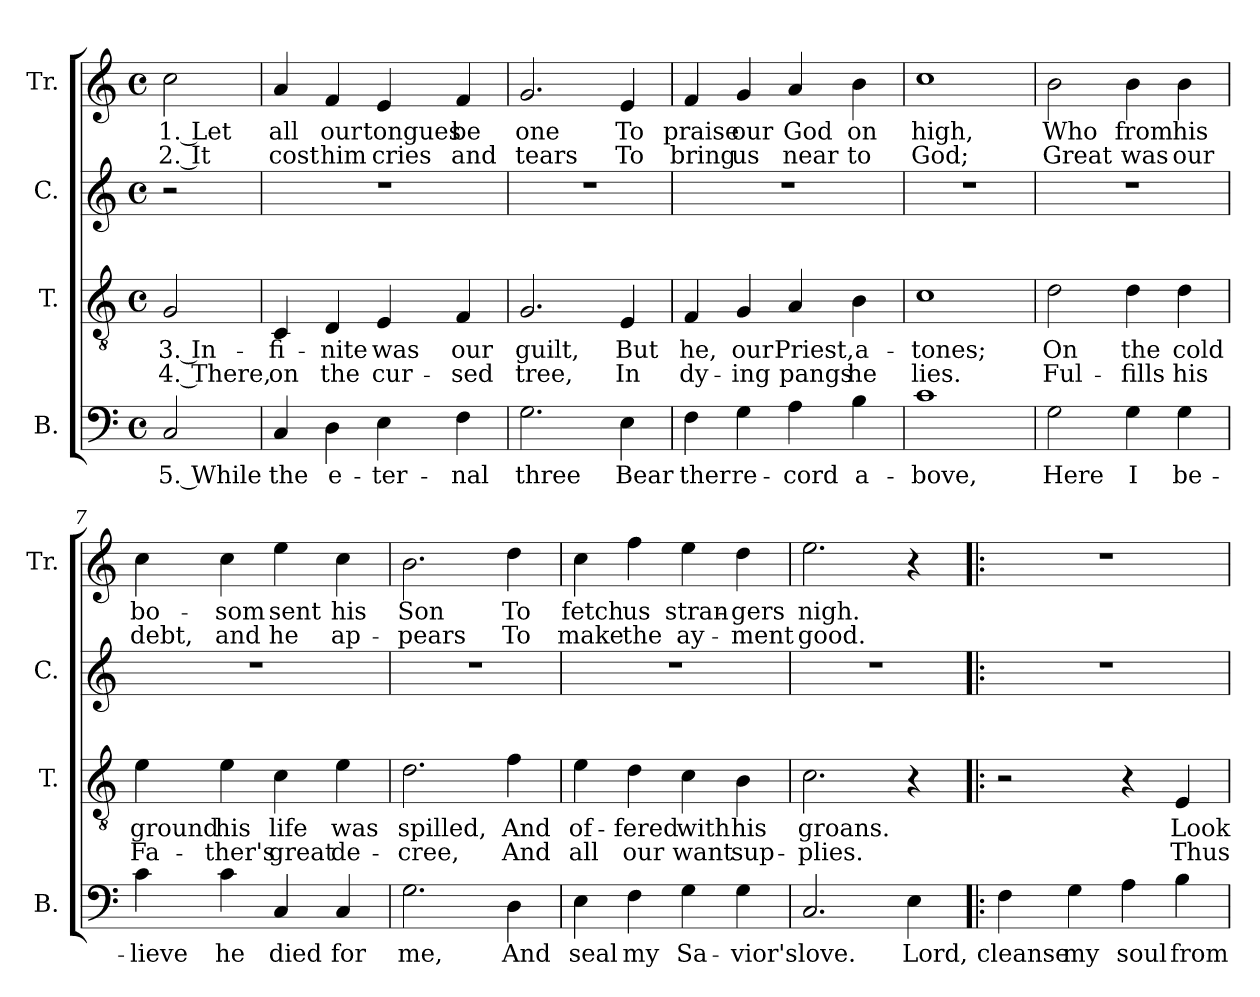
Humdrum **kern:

**kern	**text	**kern	**text	**text	**kern	**kern	**text	**text
*part4	*part4	*part3	*part3	*part3	*part2	*part1	*part1	*part1
*staff4	*staff4	*staff3	*staff3	*staff3	*staff2	*staff1	*staff1	*staff1
*I"B.	*	*I"T.	*	*	*I"C.	*I"Tr.	*	*
*I'B.	*	*I'T.	*	*	*I'C.	*I'Tr.	*	*
*clefF4	*	*clefGv2	*	*	*clefG2	*clefG2	*	*
*k[]	*	*k[]	*	*	*k[]	*k[]	*	*
*M4/4	*	*M4/4	*	*	*M4/4	*M4/4	*	*
*met(c)	*	*met(c)	*	*	*met(c)	*met(c)	*	*
*MM200	*	*MM200	*	*	*MM200	*MM200	*	*
=1	=1	=1	=1	=1	=1	=1	=1	=1
2C/	5. While	2G/	3. In-	4. There,	2r	2cc\	1. Let	2. It
=2	=2	=2	=2	=2	=2	=2	=2	=2
4C/	the	4C/	-fi-	on	1r	4a/	all	cost
4D\	e-	4D/	-nite	the	.	4f/	our	him
4E\	-ter-	4E/	was	cur-	.	4e/	tongues	cries
4F\	-nal	4F/	our	-sed	.	4f/	be	and
=3	=3	=3	=3	=3	=3	=3	=3	=3
2.G\	three	2.G/	guilt,	tree,	1r	2.g/	one	tears
4E\	Bear	4E/	But	In	.	4e/	To	To
=4	=4	=4	=4	=4	=4	=4	=4	=4
4F\	ther	4F/	he,	dy-	1r	4f/	praise	bring
4G\	re-	4G/	our	-ing	.	4g/	our	us
4A\	-cord	4A/	Priest,	pangs	.	4a/	God	near
4B\	a-	4B\	a-	he	.	4b\	on	to
=5	=5	=5	=5	=5	=5	=5	=5	=5
1c	-bove,	1c	-tones;	lies.	1r	1cc	high,	God;
=6	=6	=6	=6	=6	=6	=6	=6	=6
2G\	Here	2d\	On	Ful-	1r	2b\	Who	Great
4G\	I	4d\	the	-fills	.	4b\	from	was
4G\	be-	4d\	cold	his	.	4b\	his	our
!!LO:LB:g=z
=7	=7	=7	=7	=7	=7	=7	=7	=7
4c\	-lieve	4e\	ground	Fa-	1r	4cc\	bo-	debt,
4c\	he	4e\	his	-ther's	.	4cc\	-som	and
4C/	died	4c\	life	great	.	4ee\	sent	he
4C/	for	4e\	was	de-	.	4cc\	his	ap-
=8	=8	=8	=8	=8	=8	=8	=8	=8
2.G\	me,	2.d\	spilled,	-cree,	1r	2.b\	Son	-pears
4D\	And	4f\	And	And	.	4dd\	To	To
=9	=9	=9	=9	=9	=9	=9	=9	=9
4E\	seal	4e\	of-	all	1r	4cc\	fetch	make
4F\	my	4d\	-fered	our	.	4ff\	us	the
4G\	Sa-	4c\	with	want	.	4ee\	stran-	ay-
4G\	-vior's	4B\	his	sup-	.	4dd\	-gers	-ment
=10	=10	=10	=10	=10	=10	=10	=10	=10
2.C/	love.	2.c\	groans.	-plies.	1r	2.ee\	nigh.	good.
4E\	Lord,	4r	.	.	.	4r	.	.
=11!|:	=11!|:	=11!|:	=11!|:	=11!|:	=11!|:	=11!|:	=11!|:	=11!|:
4F\	cleanse	2r	.	.	1r	1r	.	.
4G\	my	.	.	.	.	.	.	.
4A\	soul	4r	.	.	.	.	.	.
4B\	from	4E/	Look	Thus	.	.	.	.
=	=	=	=	=	=	=	=	=
*-	*-	*-	*-	*-	*-	*-	*-	*-
